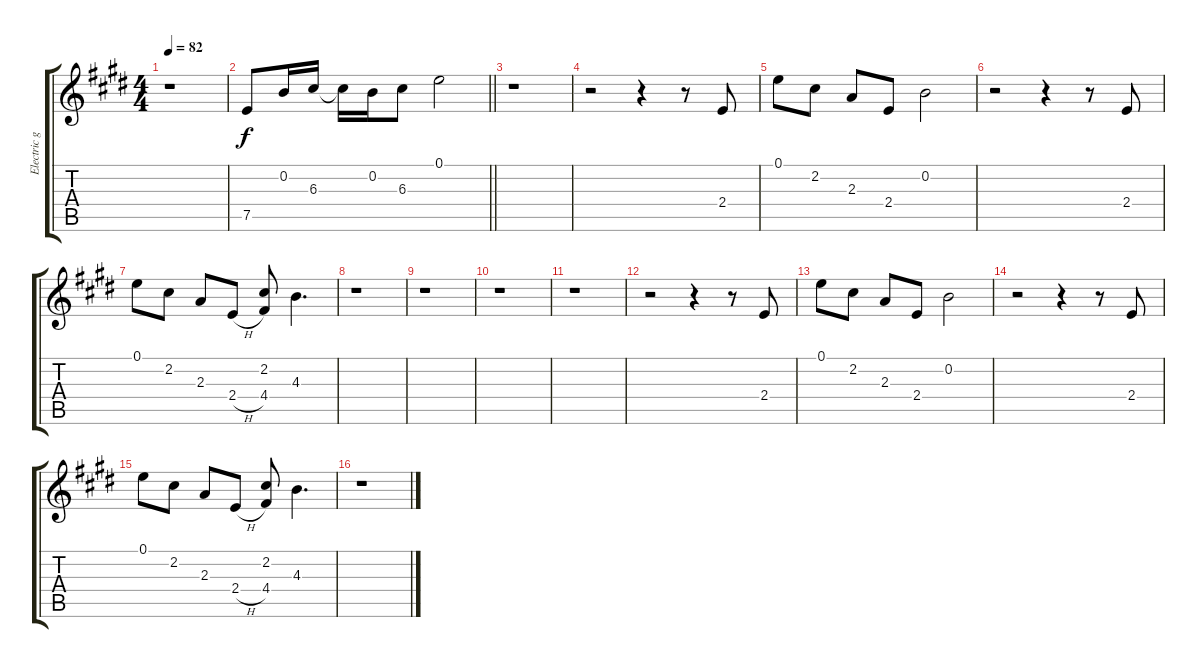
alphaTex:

\track ("Electric guitar 2" "Electric g") {instrument electricguitarclean}
\staff {score tabs}
\tuning (E4 B3 G3 D3 A2 E2) {hide}
\ts (4 4)
\tempo 82
\clef g2
\ks e
r.1{dy f} |
\barLineRight lightlight
7.5.8 0.2.16 6.3.16 6.3{t}.16 0.2.16 6.3.8 0.1.2 |
r.1 |
r.2 r.4 r.8 2.4.8 |
0.1.8 2.2.8 2.3.8 2.4.8 0.2.2 |
r.2 r.4 r.8 2.4.8 |
0.1.8 2.2.8 2.3.8 2.4{h}.8 (2.2 4.4).8 4.3.4{d} |
r.1 |
r.1 |
r.1 |
r.1 |
r.2 r.4 r.8 2.4.8 |
0.1.8 2.2.8 2.3.8 2.4.8 0.2.2 |
r.2 r.4 r.8 2.4.8 |
0.1.8 2.2.8 2.3.8 2.4{h}.8 (2.2 4.4).8 4.3.4{d} |
r.1
